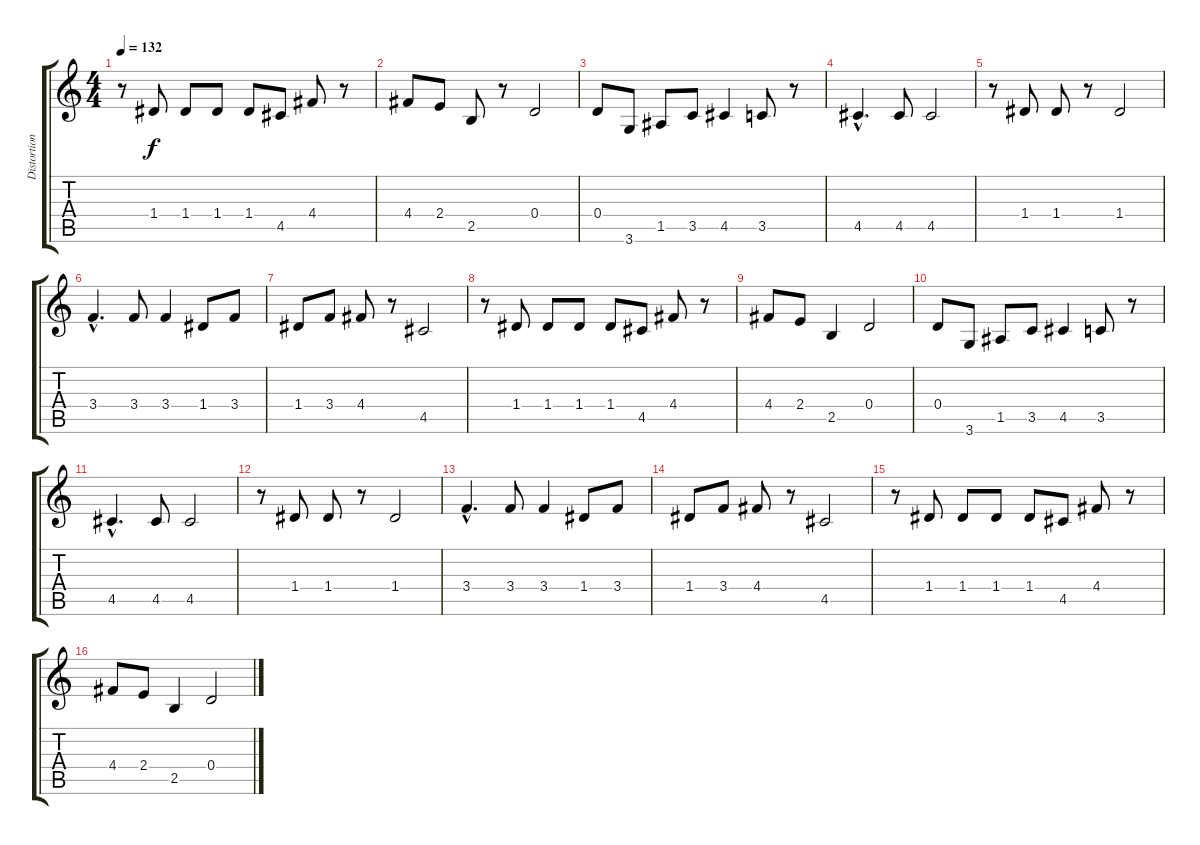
\track ("Distortion Guitar" "Distortion") {instrument distortionguitar}
\staff {score tabs}
\tuning (E4 B3 G3 D3 A2 E2) {hide}
\ts (4 4)
\tempo 132
\clef g2
\ks c
r.8{dy f} 1.4.8 1.4.8 1.4.8 1.4.8 4.5.8 4.4.8 r.8 |
4.4.8 2.4.8 2.5.8 r.8 0.4.2 |
0.4.8 3.6.8 1.5.8 3.5.8 4.5.4 3.5.8 r.8 |
4.5{hac}.4{d} 4.5.8 4.5.2 |
r.8 1.4.8 1.4.8 r.8 1.4.2 |
3.4{hac}.4{d} 3.4.8 3.4.4 1.4.8 3.4.8 |
1.4.8 3.4.8 4.4.8 r.8 4.5.2 |
r.8 1.4.8 1.4.8 1.4.8 1.4.8 4.5.8 4.4.8 r.8 |
4.4.8 2.4.8 2.5.4 0.4.2 |
0.4.8 3.6.8 1.5.8 3.5.8 4.5.4 3.5.8 r.8 |
4.5{hac}.4{d} 4.5.8 4.5.2 |
r.8 1.4.8 1.4.8 r.8 1.4.2 |
3.4{hac}.4{d} 3.4.8 3.4.4 1.4.8 3.4.8 |
1.4.8 3.4.8 4.4.8 r.8 4.5.2 |
r.8 1.4.8 1.4.8 1.4.8 1.4.8 4.5.8 4.4.8 r.8 |
4.4.8 2.4.8 2.5.4 0.4.2
